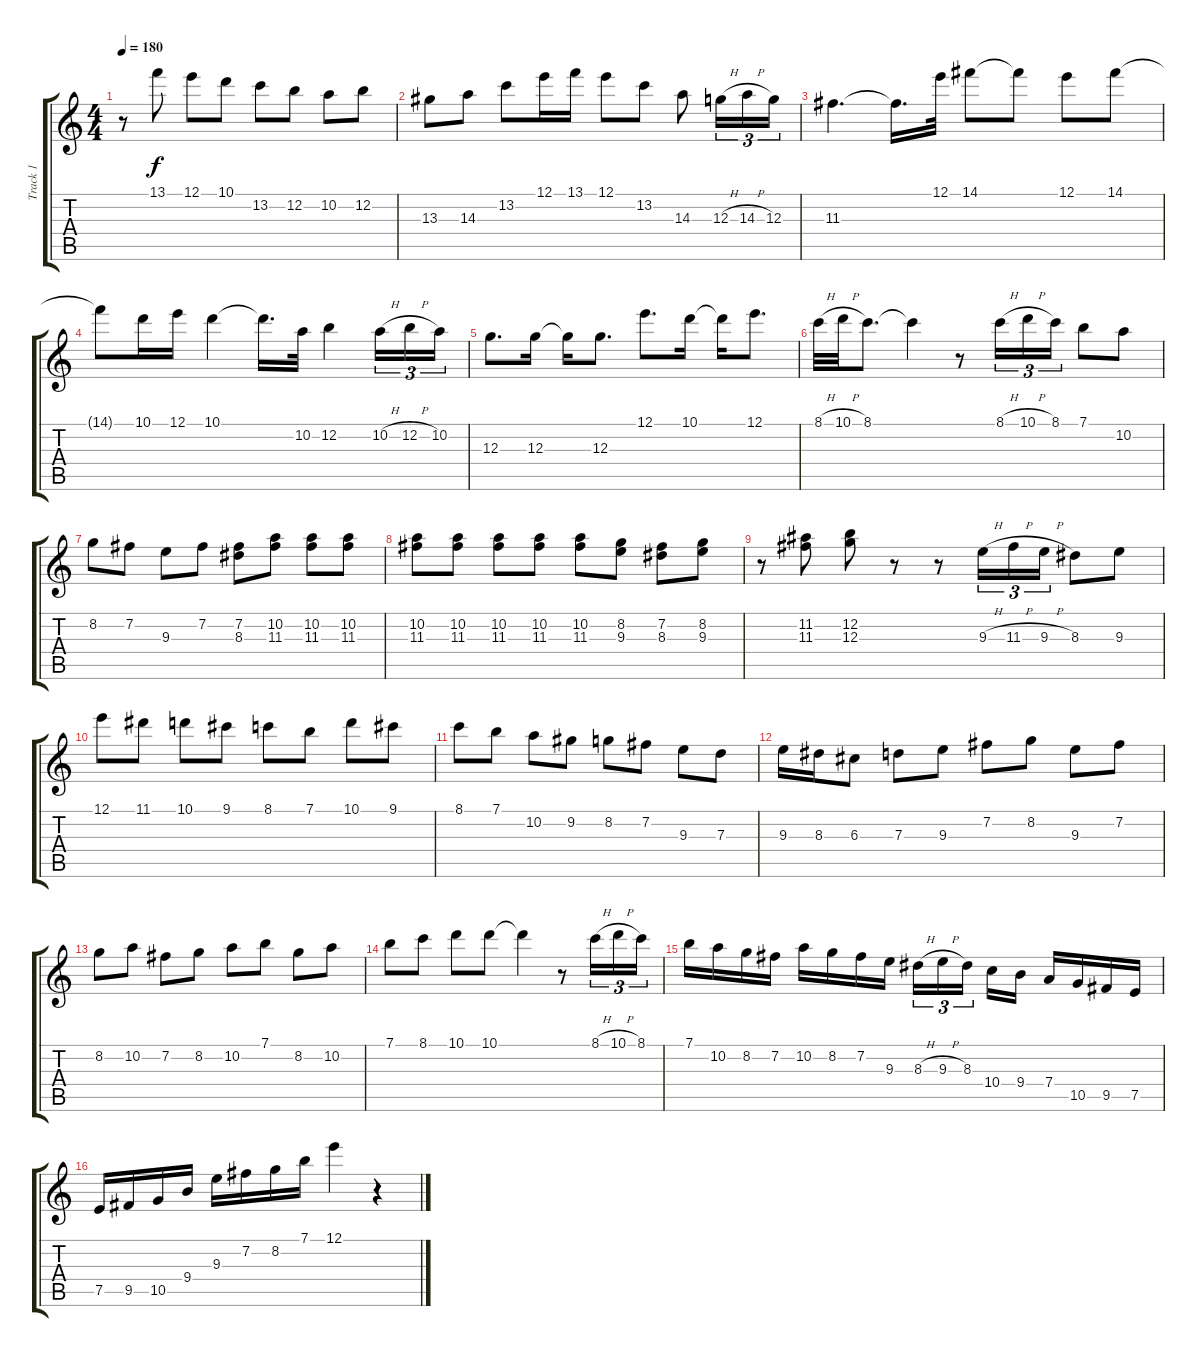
\track ("Track 1" "Track 1") {instrument acousticguitarsteel}
\staff {score tabs}
\tuning (E4 B3 G3 D3 A2 E2) {hide}
\ts (4 4)
\tempo 180
\clef g2
\ks c
r.8{dy f} 13.1.8 12.1.8 10.1.8 13.2.8 12.2.8 10.2.8 12.2.8 |
13.3.8 14.3.8 13.2.8 12.1.16 13.1.16 12.1.8 13.2.8 14.3.8 12.3{h}.16{tu (3 2)} 14.3{h}.16{tu (3 2)} 12.3.16{tu (3 2)} |
11.3.4{d} 11.3{t}.16{d} 12.1.32 14.1.8 14.1{t}.8 12.1.8 14.1.8 |
14.1{t}.8 10.1.16 12.1.16 10.1.4 10.1{t}.16{d} 10.2.32 12.2.4 10.2{h}.16{tu (3 2)} 12.2{h}.16{tu (3 2)} 10.2.16{tu (3 2)} |
12.3.8{d} 12.3.16 12.3{t}.16 12.3.8{d} 12.1.8{d} 10.1.16 10.1{t}.16 12.1.8{d} |
8.1{h}.32 10.1{h}.32 8.1.8{d} 8.1{t}.4 r.8 8.1{h}.16{tu (3 2)} 10.1{h}.16{tu (3 2)} 8.1.16{tu (3 2)} 7.1.8 10.2.8 |
8.2.8 7.2.8 9.3.8 7.2.8 (7.2 8.3).8 (10.2 11.3).8 (10.2 11.3).8 (10.2 11.3).8 |
(10.2 11.3).8 (10.2 11.3).8 (10.2 11.3).8 (10.2 11.3).8 (10.2 11.3).8 (8.2 9.3).8 (7.2 8.3).8 (8.2 9.3).8 |
r.8 (11.2 11.3).8 (12.2 12.3).8 r.8 r.8 9.3{h}.16{tu (3 2)} 11.3{h}.16{tu (3 2)} 9.3{h}.16{tu (3 2)} 8.3.8 9.3.8 |
12.1.8 11.1.8 10.1.8 9.1.8 8.1.8 7.1.8 10.1.8 9.1.8 |
8.1.8 7.1.8 10.2.8 9.2.8 8.2.8 7.2.8 9.3.8 7.3.8 |
9.3.16 8.3.16 6.3.8 7.3.8 9.3.8 7.2.8 8.2.8 9.3.8 7.2.8 |
8.2.8 10.2.8 7.2.8 8.2.8 10.2.8 7.1.8 8.2.8 10.2.8 |
7.1.8 8.1.8 10.1.8 10.1.8 10.1{t}.4 r.8 8.1{h}.16{tu (3 2)} 10.1{h}.16{tu (3 2)} 8.1.16{tu (3 2)} |
7.1.16 10.2.16 8.2.16 7.2.16 10.2.16 8.2.16 7.2.16 9.3.16 8.3{h}.16{tu (3 2)} 9.3{h}.16{tu (3 2)} 8.3.16{tu (3 2) beam splitsecondary} 10.4.16 9.4.16 7.4.16 10.5.16 9.5.16 7.5.16 |
7.5.16 9.5.16 10.5.16 9.4.16 9.3.16 7.2.16 8.2.16 7.1.16 12.1.4 r.4
